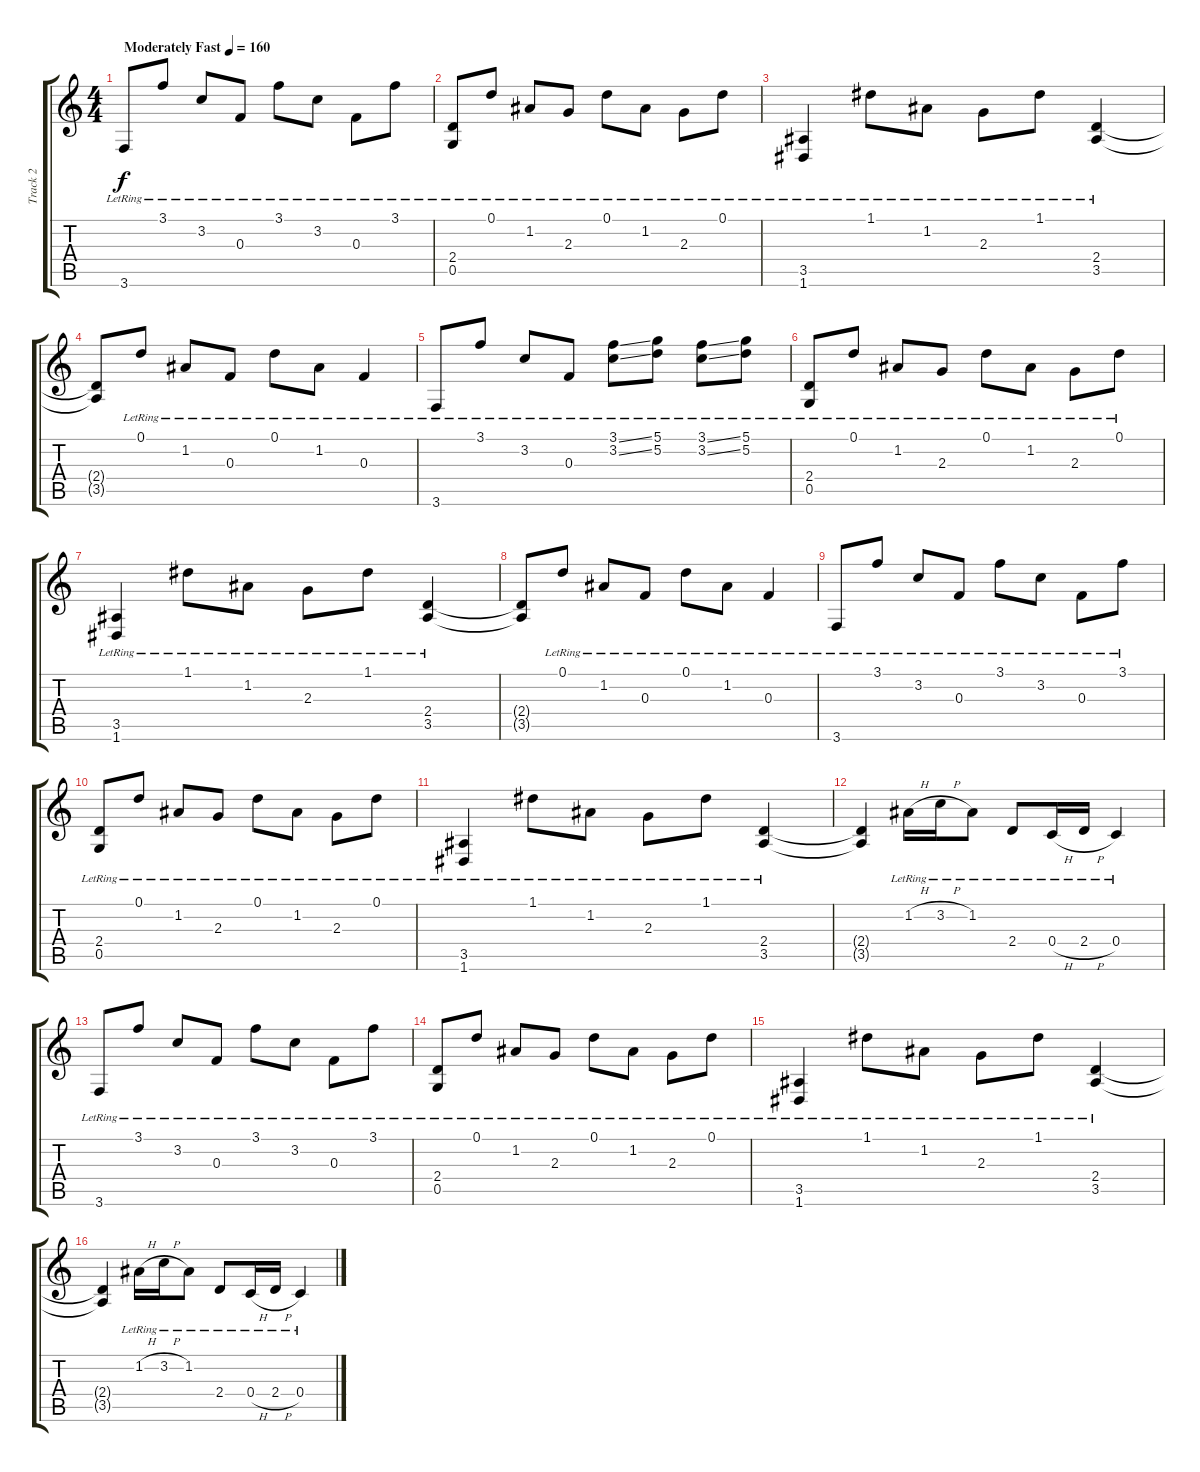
\track ("Track 2" "Track 2") {instrument acousticguitarsteel}
\staff {score tabs}
\tuning (D4 A3 F3 C3 G2 D2) {hide}
\ts (4 4)
\tempo (160 "Moderately Fast")
\clef g2
\ks c
3.6{lr}.8{dy f instrument acousticguitarsteel} 3.1{lr}.8 3.2{lr}.8 0.3{lr}.8 3.1{lr}.8 3.2{lr}.8 0.3{lr}.8 3.1{lr}.8 |
(2.4{lr} 0.5{lr}).8 0.1{lr}.8 1.2{lr}.8 2.3{lr}.8 0.1{lr}.8 1.2{lr}.8 2.3{lr}.8 0.1{lr}.8 |
(3.5{lr} 1.6{lr}).4 1.1{lr}.8 1.2{lr}.8 2.3{lr}.8 1.1{lr}.8 (2.4{lr} 3.5{lr}).4 |
(2.4{t} 3.5{t}).8 0.1{lr}.8 1.2{lr}.8 0.3{lr}.8 0.1{lr}.8 1.2{lr}.8 0.3{lr}.4 |
3.6{lr}.8 3.1{lr}.8 3.2{lr}.8 0.3{lr}.8 (3.1{ss lr} 3.2{ss lr}).8 (5.1{lr} 5.2{lr}).8 (3.1{ss lr} 3.2{ss lr}).8 (5.1{lr} 5.2{lr}).8 |
(2.4{lr} 0.5{lr}).8 0.1{lr}.8 1.2{lr}.8 2.3{lr}.8 0.1{lr}.8 1.2{lr}.8 2.3{lr}.8 0.1{lr}.8 |
(3.5{lr} 1.6{lr}).4 1.1{lr}.8 1.2{lr}.8 2.3{lr}.8 1.1{lr}.8 (2.4{lr} 3.5{lr}).4 |
(2.4{t} 3.5{t}).8 0.1{lr}.8 1.2{lr}.8 0.3{lr}.8 0.1{lr}.8 1.2{lr}.8 0.3{lr}.4 |
3.6{lr}.8 3.1{lr}.8 3.2{lr}.8 0.3{lr}.8 3.1{lr}.8 3.2{lr}.8 0.3{lr}.8 3.1{lr}.8 |
(2.4{lr} 0.5{lr}).8 0.1{lr}.8 1.2{lr}.8 2.3{lr}.8 0.1{lr}.8 1.2{lr}.8 2.3{lr}.8 0.1{lr}.8 |
(3.5{lr} 1.6{lr}).4 1.1{lr}.8 1.2{lr}.8 2.3{lr}.8 1.1{lr}.8 (2.4{lr} 3.5{lr}).4 |
(2.4{t} 3.5{t}).4 1.2{h lr}.16 3.2{h lr}.16 1.2{lr}.8 2.4{lr}.8 0.4{h lr}.16 2.4{h lr}.16 0.4{lr}.4 |
3.6{lr}.8 3.1{lr}.8 3.2{lr}.8 0.3{lr}.8 3.1{lr}.8 3.2{lr}.8 0.3{lr}.8 3.1{lr}.8 |
(2.4{lr} 0.5{lr}).8 0.1{lr}.8 1.2{lr}.8 2.3{lr}.8 0.1{lr}.8 1.2{lr}.8 2.3{lr}.8 0.1{lr}.8 |
(3.5{lr} 1.6{lr}).4 1.1{lr}.8 1.2{lr}.8 2.3{lr}.8 1.1{lr}.8 (2.4{lr} 3.5{lr}).4 |
(2.4{t} 3.5{t}).4 1.2{h lr}.16 3.2{h lr}.16 1.2{lr}.8 2.4{lr}.8 0.4{h lr}.16 2.4{h lr}.16 0.4{lr}.4
